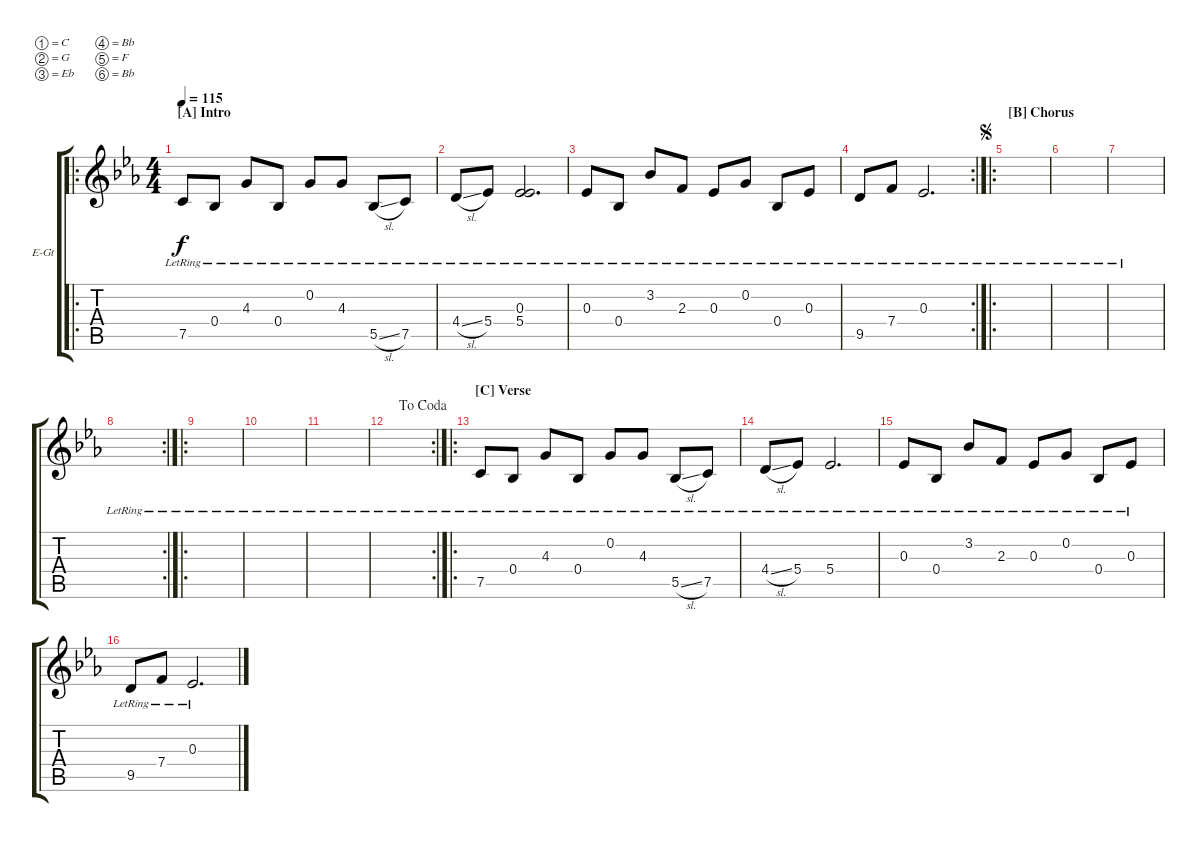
\bracketExtendMode groupsimilarinstruments
\firstSystemTrackNameOrientation horizontal
\otherSystemsTrackNameOrientation horizontal
\track ("Clean L" "E-Gt") {instrument electricguitarclean}
\staff {score tabs}
\tuning (C4 G3 Eb3 Bb2 F2 Bb1)
\ro
\ts (4 4)
\section ("A" "Intro")
\tempo 115
\clef g2
\ks cminor
7.5{lr}.8{dy f instrument electricguitarclean} 0.4{lr}.8 4.3{lr}.8 0.4{lr}.8 0.2{lr}.8 4.3{lr}.8 5.5{sl lr}.8 7.5{lr}.8 |
4.4{sl lr}.8 5.4{lr}.8 (5.4{lr} 0.3{lr}).2{d} |
0.3{lr}.8 0.4{lr}.8 3.2{lr}.8 2.3{lr}.8 0.3{lr}.8 0.2{lr}.8 0.4{lr}.8 0.3{lr}.8 |
\rc 2
9.5{lr}.8 7.4{lr}.8 0.3{lr}.2{d} |
\ro
\section ("B" "Chorus")
\jump segno
|
|
|
\rc 2
|
\ro
|
|
|
\rc 2
\jump dacoda
|
\ro
\section ("C" "Verse")
7.5{lr}.8 0.4{lr}.8 4.3{lr}.8 0.4{lr}.8 0.2{lr}.8 4.3{lr}.8 5.5{sl lr}.8 7.5{lr}.8 |
4.4{sl lr}.8 5.4{lr}.8 5.4{lr}.2{d} |
0.3{lr}.8 0.4{lr}.8 3.2{lr}.8 2.3{lr}.8 0.3{lr}.8 0.2{lr}.8 0.4{lr}.8 0.3{lr}.8 |
9.5{lr}.8 7.4{lr}.8 0.3{lr}.2{d}
